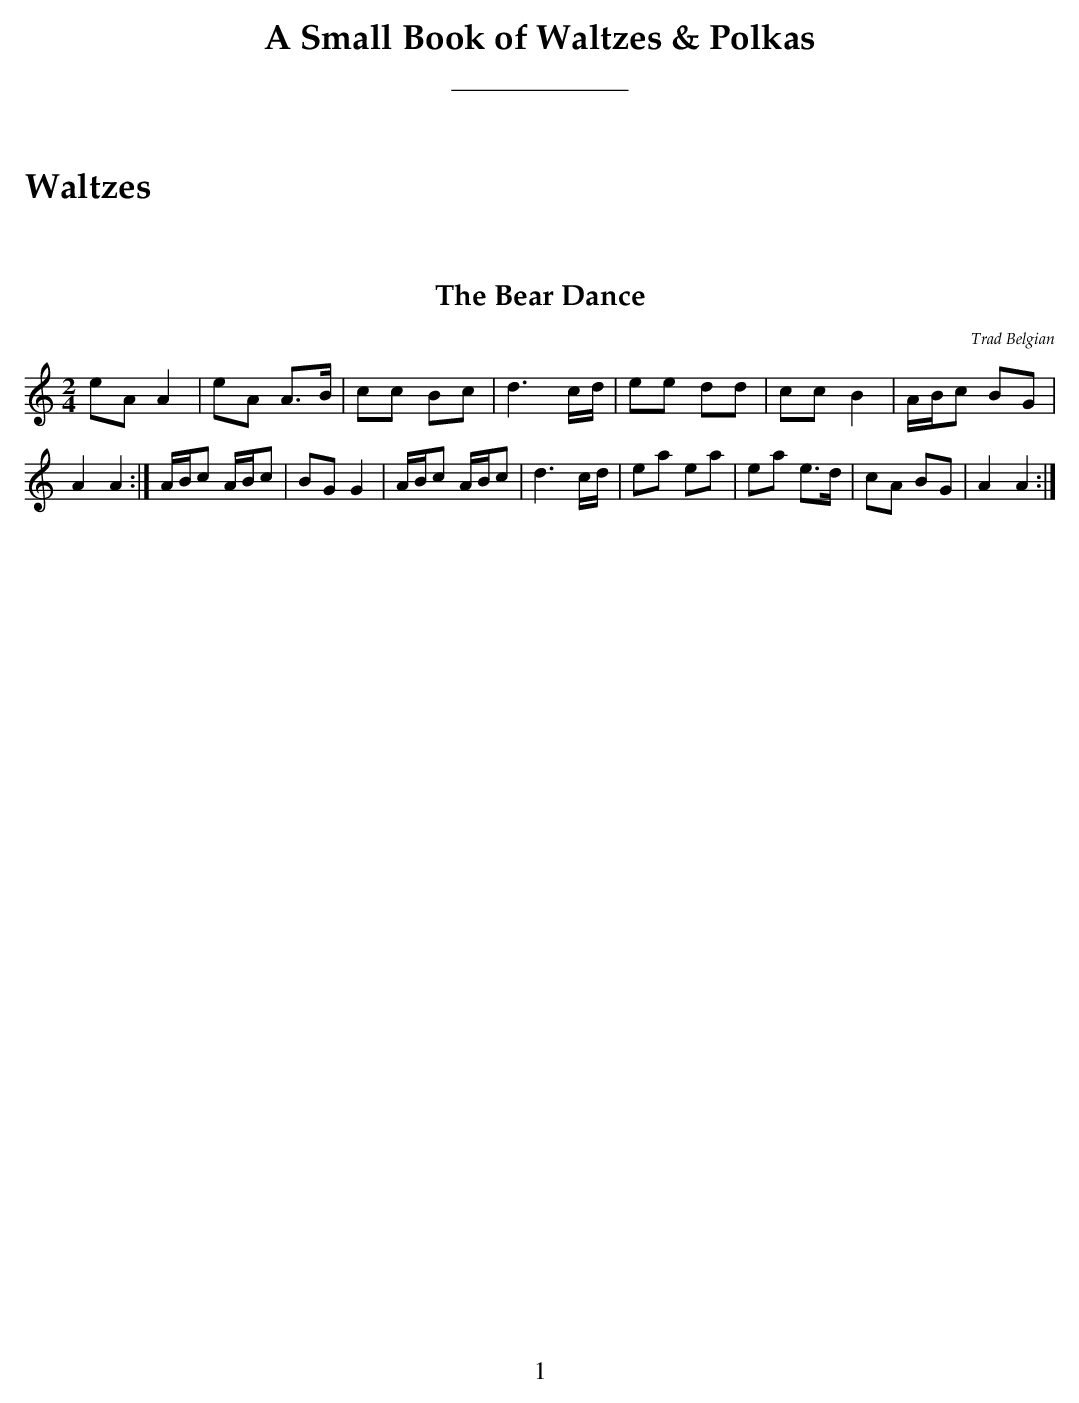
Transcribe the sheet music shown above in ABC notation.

X:1
T:The Bear Dance
M:2/4
L:1/8
C:Trad Belgian
K:Am
eA A2|eA A>B|cc Bc|d3 c/d/|
ee dd|cc B2|A/2B/2c BG|A2 A2:|
A/2B/2c A/2B/2c|BG G2|A/2B/2c A/2B/2c|d3 c/d/|
ea ea|ea e>d|cA BG|A2 A2:|
